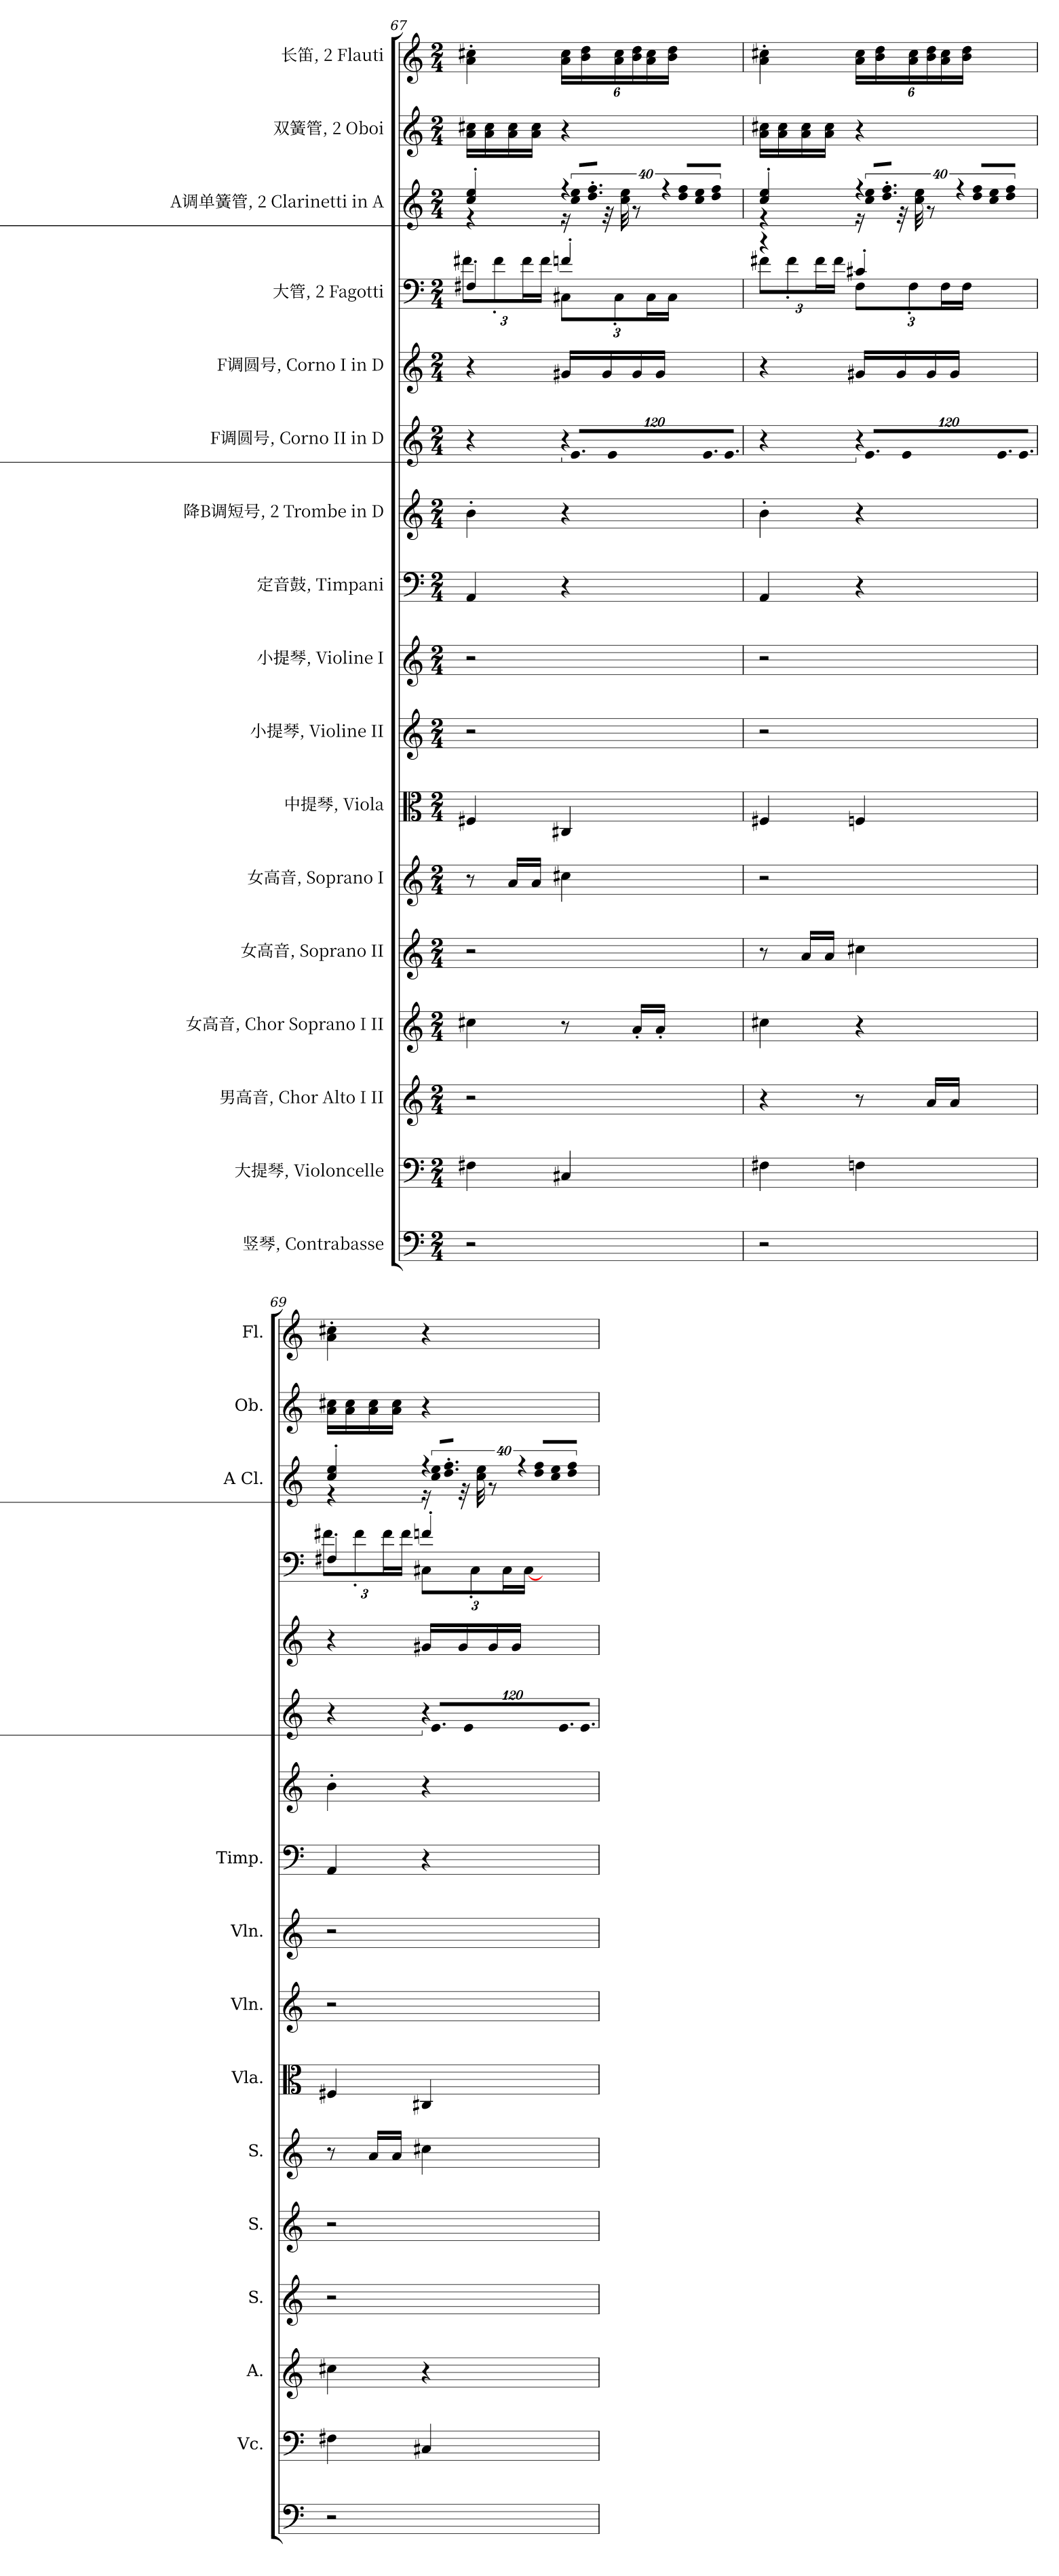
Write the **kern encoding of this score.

**kern	**kern	**kern	**kern	**kern	**kern	**kern	**kern	**kern	**kern	**kern	**kern	**kern	**kern	**kern	**kern	**kern
*part17	*part16	*part15	*part14	*part13	*part12	*part11	*part10	*part9	*part8	*part7	*part6	*part5	*part4	*part3	*part2	*part1
*staff17	*staff16	*staff15	*staff14	*staff13	*staff12	*staff11	*staff10	*staff9	*staff8	*staff7	*staff6	*staff5	*staff4	*staff3	*staff2	*staff1
*I"竖琴, Contrabasse	*I"大提琴, Violoncelle	*I"男高音, Chor Alto I II	*I"女高音, Chor Soprano I II	*I"女高音, Soprano II	*I"女高音, Soprano I	*I"中提琴, Viola	*I"小提琴, Violine II	*I"小提琴, Violine I	*I"定音鼓, Timpani	*I"降B调短号, 2 Trombe in D	*I"F调圆号, Corno II in D	*I"F调圆号, Corno I in D	*I"大管, 2 Fagotti	*I"A调单簧管, 2 Clarinetti in A	*I"双簧管, 2 Oboi	*I"长笛, 2 Flauti
*	*I'Vc.	*I'A.	*I'S.	*I'S.	*I'S.	*I'Vla.	*I'Vln.	*I'Vln.	*I'Timp.	*	*	*	*	*I'A Cl.	*I'Ob.	*I'Fl.
!!LO:PB:g=z
*clefF4	*clefF4	*clefG2	*clefG2	*clefG2	*clefG2	*clefC3	*clefG2	*clefG2	*clefF4	*clefG2	*clefG2	*clefG2	*clefF4	*clefG2	*clefG2	*clefG2
*	*	*	*	*	*	*	*	*	*	*ITrd1c2	*ITrd4c7	*ITrd4c7	*	*ITrd2c3	*	*
*k[]	*k[]	*k[]	*k[]	*k[]	*k[]	*k[]	*k[]	*k[]	*k[]	*k[b-e-]	*k[b-]	*k[b-]	*k[]	*k[f#c#g#]	*k[]	*k[]
*M2/4	*M2/4	*M2/4	*M2/4	*M2/4	*M2/4	*M2/4	*M2/4	*M2/4	*M2/4	*M2/4	*M2/4	*M2/4	*M2/4	*M2/4	*M2/4	*M2/4
*MM85	*MM85	*MM85	*MM85	*MM85	*MM85	*MM85	*MM85	*MM85	*MM85	*MM85	*MM85	*MM85	*MM85	*MM85	*MM85	*MM85
=67	=67	=67	=67	=67	=67	=67	=67	=67	=67	=67	=67	=67	=67	=67	=67	=67
*	*	*	*	*	*	*	*	*	*	*	*	*	*^	*	*	*
*	*	*	*	*	*	*	*	*	*	*	*	*	*	*Xbrackettup	*	*	*
*	*	*	*	*	*	*	*	*	*	*	*	*	*	*	*^	*	*
2r	4F#X\	2r	4cc#X\	2r	8r	4F#X/	2r	2r	4AA/	4a'\	4r	4r	4F#X'/	12f#X\L	4a/' 4cc#/'	4r	16a\ 16cc#X\LL	4a\' 4cc#X\'
.	.	.	.	.	.	.	.	.	.	.	.	.	.	.	.	.	16a\ 16cc#\	.
.	.	.	.	.	.	.	.	.	.	.	.	.	.	12f#'\	.	.	.	.
.	.	.	.	.	16a/LL	.	.	.	.	.	.	.	.	.	.	.	16a\ 16cc#\	.
.	.	.	.	.	.	.	.	.	.	.	.	.	.	24f#\L	.	.	.	.
.	.	.	.	.	16a/JJ	.	.	.	.	.	.	.	.	.	.	.	16a\ 16cc#\JJ	.
.	.	.	.	.	.	.	.	.	.	.	.	.	.	24f#\JJ	.	.	.	.
!	!	!	!	!	!	!	!	!	!	!	!LO:N:vis=64	!	!	!	!LO:N:vis=64	!	!	!
*	*	*	*	*	*	*	*	*	*	*	*	*	*	*	*	*	*	*Xbrackettup
*	*	*	*	*	*	*	*	*	*	*	*	*	*	*	*	*	*	*MM90
.	4C#X/	.	8r	.	4cc#X\	4C#X/	.	.	4r	4r	960%17r	16c#X/LL	4fn'/	12C#X\L	960%17r	16r	4r	24a\ 24cc#\LL
!	!	!	!	!	!	!	!	!	!	!	!LO:N:vis=32.	!	!	!	!LO:N:vis=32	!	!	!
.	.	.	.	.	.	.	.	.	.	.	1920%103A/KLL	.	.	.	640%23a/ 640%23cc#/LLL	.	.	.
.	.	.	.	.	.	.	.	.	.	.	.	.	.	.	.	.	.	24b\ 24dd\
!	!	!	!	!	!	!	!	!	!	!	!	!	!	!	!LO:N:vis=32.	!	!	!
.	.	.	.	.	.	.	.	.	.	.	.	.	.	.	1920%103b/' 1920%103dd/'JJJ	.	.	.
.	.	.	.	.	.	.	.	.	.	.	.	16c#/	.	.	.	32r	.	.
!	!	!	!	!	!	!	!	!	!	!	!LO:N:vis=16	!	!	!	!	!	!	!
.	.	.	.	.	.	.	.	.	.	.	1920%137A/	.	.	.	.	.	.	.
.	.	.	.	.	.	.	.	.	.	.	.	.	.	12C#'\	.	.	.	24a\ 24cc#\
.	.	.	.	.	.	.	.	.	.	.	.	.	.	.	.	32a\ 32cc#\	.	.
!	!	!	!	!	!	!	!	!	!	!	!	!	!	!	!LO:N:vis=32	!	!	!
.	.	.	.	.	.	.	.	.	.	.	.	.	.	.	640%23r	.	.	.
.	.	.	16a'/LL	.	.	.	.	.	.	.	.	16c#/	.	.	.	8r	.	24b\ 24dd\
!	!	!	!	!	!	!	!	!	!	!	!LO:N:vis=32.	!	!	!	!	!	!	!
.	.	.	.	.	.	.	.	.	.	.	1920%103A/L	.	.	.	.	.	.	.
!	!	!	!	!	!	!	!	!	!	!	!	!	!	!	!LO:N:vis=32	!	!	!
.	.	.	.	.	.	.	.	.	.	.	.	.	.	.	640%23b/ 640%23dd/LLL	.	.	.
.	.	.	.	.	.	.	.	.	.	.	.	.	.	24C#\L	.	.	.	24a\ 24cc#\
!	!	!	!	!	!	!	!	!	!	!	!	!	!	!	!LO:N:vis=32	!	!	!
.	.	.	.	.	.	.	.	.	.	.	.	.	.	.	640%23a/ 640%23cc#/	.	.	.
.	.	.	16a'/JJ	.	.	.	.	.	.	.	.	16c#/JJ	.	.	.	.	.	.
!	!	!	!	!	!	!	!	!	!	!	!LO:N:vis=32.	!	!	!	!	!	!	!
.	.	.	.	.	.	.	.	.	.	.	1920%103A/JJJ	.	.	.	.	.	.	.
.	.	.	.	.	.	.	.	.	.	.	.	.	.	24C#\JJ	.	.	.	24b\ 24dd\JJ
!	!	!	!	!	!	!	!	!	!	!	!	!	!	!	!LO:N:vis=32	!	!	!
.	.	.	.	.	.	.	.	.	.	.	.	.	.	.	640%23b/ 640%23dd/JJJ	.	.	.
960ryy	960ryy	960ryy	960ryy	960ryy	960ryy	960ryy	960ryy	960ryy	960ryy	960ryy	960ryy	960ryy	960ryy	960ryy	.	960ryy	960ryy	960ryy
=68	=68	=68	=68	=68	=68	=68	=68	=68	=68	=68	=68	=68	=68	=68	=68	=68	=68	=68
*	*	*	*	*	*	*	*	*	*	*	*	*	*	*	*	*	*	*MM85
2r	4F#X\	4r	4cc#X\	8r	2r	4F#X/	2r	2r	4AA/	4a'\	4r	4r	4r	12f#X\L	4a/' 4cc#/'	4r	16a\ 16cc#X\LL	4a\' 4cc#X\'
.	.	.	.	.	.	.	.	.	.	.	.	.	.	.	.	.	16a\ 16cc#\	.
.	.	.	.	.	.	.	.	.	.	.	.	.	.	12f#'\	.	.	.	.
.	.	.	.	16a/LL	.	.	.	.	.	.	.	.	.	.	.	.	16a\ 16cc#\	.
.	.	.	.	.	.	.	.	.	.	.	.	.	.	24f#\L	.	.	.	.
.	.	.	.	16a/JJ	.	.	.	.	.	.	.	.	.	.	.	.	16a\ 16cc#\JJ	.
.	.	.	.	.	.	.	.	.	.	.	.	.	.	24f#\JJ	.	.	.	.
*	*	*	*	*	*	*	*	*	*	*	*	*	*	*	*	*	*	*MM90
!	!	!	!	!	!	!	!	!	!	!	!LO:N:vis=64	!	!	!	!LO:N:vis=64	!	!	!
.	4Fn\	8r	4r	4cc#X\	.	4Fn/	.	.	4r	4r	960%17r	16c#X/LL	4c#X'/	12F\L	960%17r	16r	4r	24a\ 24cc#\LL
!	!	!	!	!	!	!	!	!	!	!	!LO:N:vis=32.	!	!	!	!LO:N:vis=32	!	!	!
.	.	.	.	.	.	.	.	.	.	.	1920%103A/KLL	.	.	.	640%23a/ 640%23cc#/LLL	.	.	.
.	.	.	.	.	.	.	.	.	.	.	.	.	.	.	.	.	.	24b\ 24dd\
!	!	!	!	!	!	!	!	!	!	!	!	!	!	!	!LO:N:vis=32.	!	!	!
.	.	.	.	.	.	.	.	.	.	.	.	.	.	.	1920%103b/' 1920%103dd/'JJJ	.	.	.
.	.	.	.	.	.	.	.	.	.	.	.	16c#/	.	.	.	32r	.	.
!	!	!	!	!	!	!	!	!	!	!	!LO:N:vis=16	!	!	!	!	!	!	!
.	.	.	.	.	.	.	.	.	.	.	1920%137A/	.	.	.	.	.	.	.
.	.	.	.	.	.	.	.	.	.	.	.	.	.	12F'\	.	.	.	24a\ 24cc#\
.	.	.	.	.	.	.	.	.	.	.	.	.	.	.	.	32a\ 32cc#\	.	.
!	!	!	!	!	!	!	!	!	!	!	!	!	!	!	!LO:N:vis=32	!	!	!
.	.	.	.	.	.	.	.	.	.	.	.	.	.	.	640%23r	.	.	.
.	.	16a/LL	.	.	.	.	.	.	.	.	.	16c#/	.	.	.	8r	.	24b\ 24dd\
!	!	!	!	!	!	!	!	!	!	!	!LO:N:vis=32.	!	!	!	!	!	!	!
.	.	.	.	.	.	.	.	.	.	.	1920%103A/L	.	.	.	.	.	.	.
!	!	!	!	!	!	!	!	!	!	!	!	!	!	!	!LO:N:vis=32	!	!	!
.	.	.	.	.	.	.	.	.	.	.	.	.	.	.	640%23b/ 640%23dd/LLL	.	.	.
.	.	.	.	.	.	.	.	.	.	.	.	.	.	24F\L	.	.	.	24a\ 24cc#\
!	!	!	!	!	!	!	!	!	!	!	!	!	!	!	!LO:N:vis=32	!	!	!
.	.	.	.	.	.	.	.	.	.	.	.	.	.	.	640%23a/ 640%23cc#/	.	.	.
.	.	16a/JJ	.	.	.	.	.	.	.	.	.	16c#/JJ	.	.	.	.	.	.
!	!	!	!	!	!	!	!	!	!	!	!LO:N:vis=32.	!	!	!	!	!	!	!
.	.	.	.	.	.	.	.	.	.	.	1920%103A/JJJ	.	.	.	.	.	.	.
.	.	.	.	.	.	.	.	.	.	.	.	.	.	24F\JJ	.	.	.	24b\ 24dd\JJ
!	!	!	!	!	!	!	!	!	!	!	!	!	!	!	!LO:N:vis=32	!	!	!
.	.	.	.	.	.	.	.	.	.	.	.	.	.	.	640%23b/ 640%23dd/JJJ	.	.	.
960ryy	960ryy	960ryy	960ryy	960ryy	960ryy	960ryy	960ryy	960ryy	960ryy	960ryy	960ryy	960ryy	960ryy	960ryy	.	960ryy	960ryy	960ryy
!!LO:PB:g=z
=69	=69	=69	=69	=69	=69	=69	=69	=69	=69	=69	=69	=69	=69	=69	=69	=69	=69	=69
*	*	*	*	*	*	*	*	*	*	*	*	*	*	*	*	*	*	*MM85
2r	4F#X\	4cc#X\	2r	2r	8r	4F#X/	2r	2r	4AA/	4a'\	4r	4r	4F#X'/	12f#X\L	4a/' 4cc#/'	4r	16a\ 16cc#X\LL	4a\' 4cc#X\'
.	.	.	.	.	.	.	.	.	.	.	.	.	.	.	.	.	16a\ 16cc#\	.
.	.	.	.	.	.	.	.	.	.	.	.	.	.	12f#'\	.	.	.	.
.	.	.	.	.	16a/LL	.	.	.	.	.	.	.	.	.	.	.	16a\ 16cc#\	.
.	.	.	.	.	.	.	.	.	.	.	.	.	.	24f#\L	.	.	.	.
.	.	.	.	.	16a/JJ	.	.	.	.	.	.	.	.	.	.	.	16a\ 16cc#\JJ	.
.	.	.	.	.	.	.	.	.	.	.	.	.	.	24f#\JJ	.	.	.	.
*	*	*	*	*	*	*	*	*	*	*	*	*	*	*	*	*	*	*MM90
!	!	!	!	!	!	!	!	!	!	!	!LO:N:vis=64	!	!	!	!LO:N:vis=64	!	!	!
.	4C#X/	4r	.	.	4cc#X\	4C#X/	.	.	4r	4r	960%17r	16c#X/LL	4fn'/	12C#X\L	960%17r	16r	4r	4r
!	!	!	!	!	!	!	!	!	!	!	!LO:N:vis=32.	!	!	!	!LO:N:vis=32	!	!	!
.	.	.	.	.	.	.	.	.	.	.	1920%103A/KLL	.	.	.	640%23a/ 640%23cc#/LLL	.	.	.
!	!	!	!	!	!	!	!	!	!	!	!	!	!	!	!LO:N:vis=32.	!	!	!
.	.	.	.	.	.	.	.	.	.	.	.	.	.	.	1920%103b/' 1920%103dd/'JJJ	.	.	.
.	.	.	.	.	.	.	.	.	.	.	.	16c#/	.	.	.	32r	.	.
!	!	!	!	!	!	!	!	!	!	!	!LO:N:vis=16	!	!	!	!	!	!	!
.	.	.	.	.	.	.	.	.	.	.	1920%137A/	.	.	.	.	.	.	.
.	.	.	.	.	.	.	.	.	.	.	.	.	.	12C#'\	.	.	.	.
.	.	.	.	.	.	.	.	.	.	.	.	.	.	.	.	32a\ 32cc#\	.	.
!	!	!	!	!	!	!	!	!	!	!	!	!	!	!	!LO:N:vis=32	!	!	!
.	.	.	.	.	.	.	.	.	.	.	.	.	.	.	640%23r	.	.	.
.	.	.	.	.	.	.	.	.	.	.	.	16c#/	.	.	.	8r	.	.
!	!	!	!	!	!	!	!	!	!	!	!LO:N:vis=32.	!	!	!	!	!	!	!
.	.	.	.	.	.	.	.	.	.	.	1920%103A/L	.	.	.	.	.	.	.
!	!	!	!	!	!	!	!	!	!	!	!	!	!	!	!LO:N:vis=32	!	!	!
.	.	.	.	.	.	.	.	.	.	.	.	.	.	.	640%23b/ 640%23dd/LLL	.	.	.
.	.	.	.	.	.	.	.	.	.	.	.	.	.	24C#\L	.	.	.	.
!	!	!	!	!	!	!	!	!	!	!	!	!	!	!	!LO:N:vis=32	!	!	!
.	.	.	.	.	.	.	.	.	.	.	.	.	.	.	640%23a/ 640%23cc#/	.	.	.
.	.	.	.	.	.	.	.	.	.	.	.	16c#/JJ	.	.	.	.	.	.
!	!	!	!	!	!	!	!	!	!	!	!LO:N:vis=32.	!	!	!	!	!	!	!
.	.	.	.	.	.	.	.	.	.	.	1920%103A/JJJ	.	.	.	.	.	.	.
.	.	.	.	.	.	.	.	.	.	.	.	.	.	[24C#\JJ	.	.	.	.
!	!	!	!	!	!	!	!	!	!	!	!	!	!	!	!LO:N:vis=32	!	!	!
.	.	.	.	.	.	.	.	.	.	.	.	.	.	.	640%23b/ 640%23dd/JJJ	.	.	.
960ryy	960ryy	960ryy	960ryy	960ryy	960ryy	960ryy	960ryy	960ryy	960ryy	960ryy	960ryy	960ryy	960ryy	960ryy	.	960ryy	960ryy	960ryy
*	*	*	*	*	*	*	*	*	*	*	*	*	*v	*v	*	*	*	*
*	*	*	*	*	*	*	*	*	*	*	*	*	*	*v	*v	*	*
=	=	=	=	=	=	=	=	=	=	=	=	=	=	=	=	=
*-	*-	*-	*-	*-	*-	*-	*-	*-	*-	*-	*-	*-	*-	*-	*-	*-
